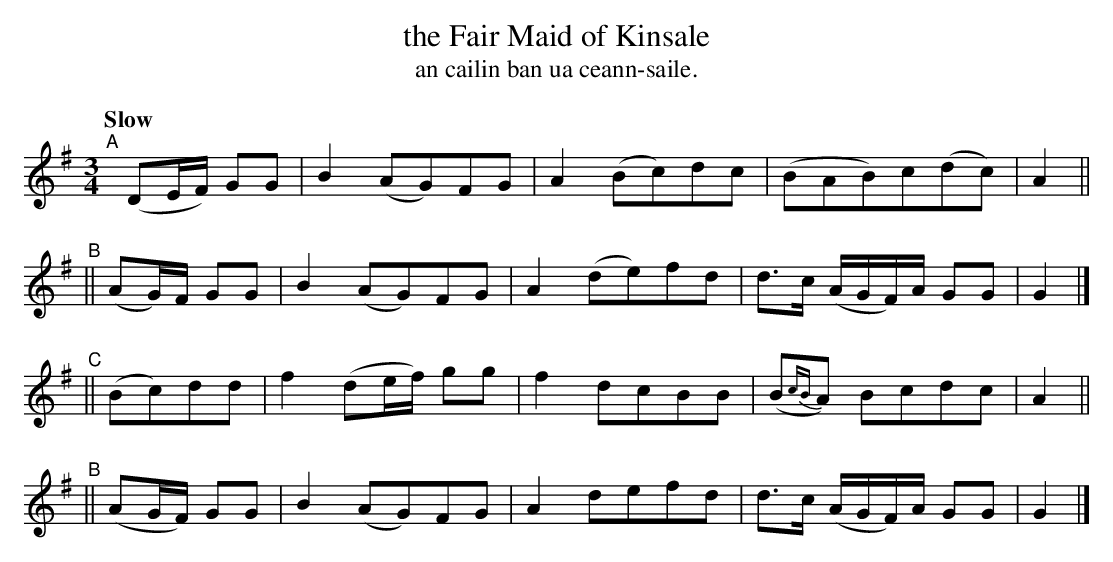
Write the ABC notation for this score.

X:1
T: the Fair Maid of Kinsale
T: an cailin ban ua ceann-saile.
Q: "Slow"
M: 3/4
L: 1/8
K: G
"^A"[|](DE/F/) GG | B2 (AG)FG | A2 (Bc)dc | (BAB)c(dc) | A2 ||
"^B"|| (AG/)F/ GG | B2 (AG)FG | A2 (de)fd | d>c (A/G/F/)A/ GG | G2 |]
"^C"|| (Bc)dd | f2 (de/f/) gg | f2 dcBB | (B{cB}A) Bcdc | A2 ||
"^B"|| (AG/F/) GG | B2 (AG)FG | A2 defd | d>c (A/G/F/)A/ GG | G2 |]
